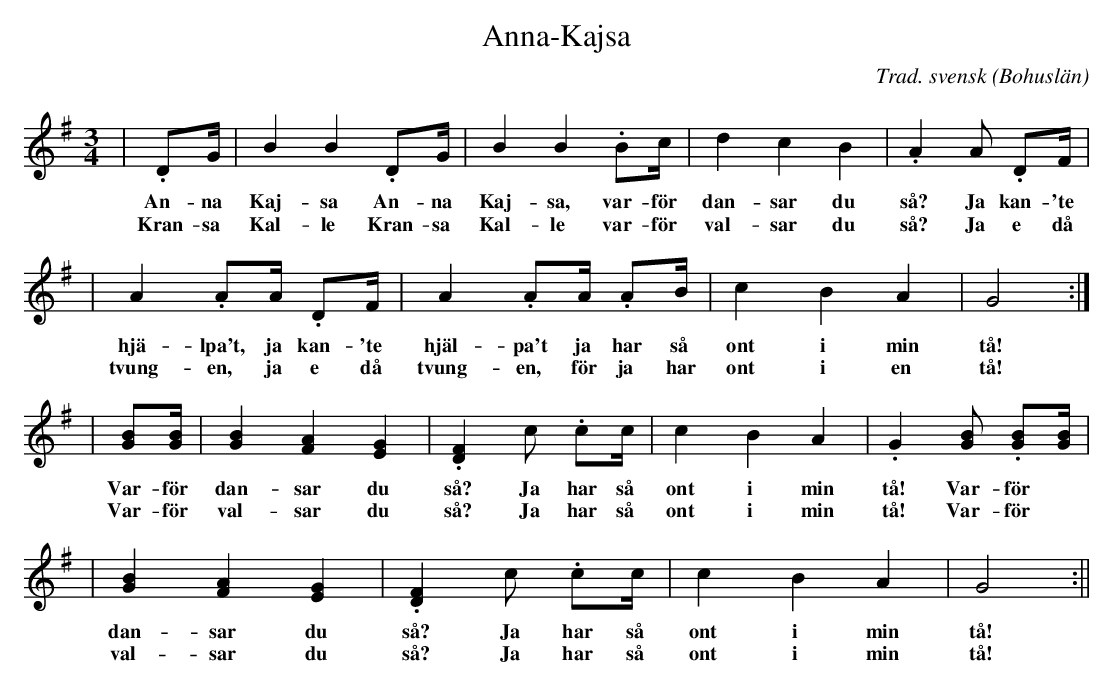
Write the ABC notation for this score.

X:1
T:Anna-Kajsa
C:Trad. svensk
O:Bohuslän
L:1/4
M:3/4
K:G
|.D/G//|BB.D/G//|BB.B/c//|dcB|.AA/ .D/F//|
w: An-na Kaj-sa An-na Kaj-sa, var-för dan-sar du så? Ja kan-'te
w:Kran-sa Kal-le Kran-sa Kal-le var-för val-sar du så? Ja e då
|A.A/A// .D/F//|A.A/A// .A/B//|cBA|G2:|
w: hjä-lpa't, ja kan-'te hjäl-pa't ja har så ont i min tå!
w:tvung-en, ja e då tvung-en, för ja har ont i en tå!
| [.BG]/[BG]//|[BG][AF][GE]|.[FD]c/ .c/c//|cBA|.G[BG]/ .[BG]/[BG]//|
w:Var-för dan-sar du så? Ja har så ont i min tå! Var-för
w:Var-för val-sar du så? Ja har så ont i min tå! Var-för
|[BG][AF][GE]|.[FD]c/ .c/c//|cBA|G2:||
w:dan-sar du så? Ja har så ont i min tå!
w:val-sar du så? Ja har så ont i min tå!
